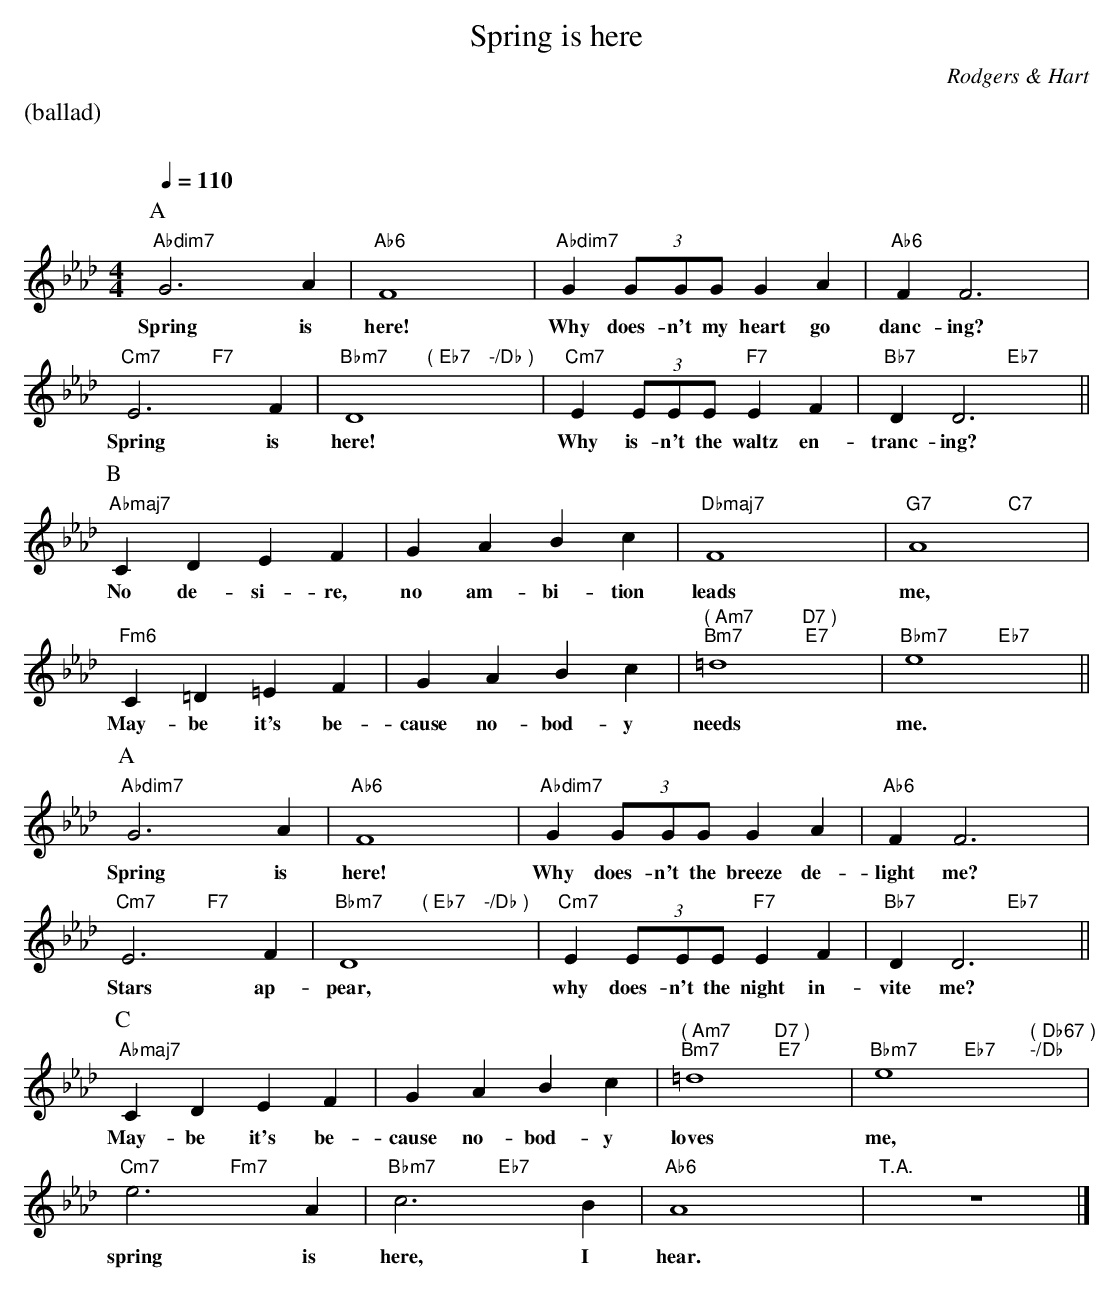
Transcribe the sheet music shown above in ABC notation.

X:1
T: Spring is here
M:4/4
L:1/4
C:Rodgers & Hart
Q:1/4=110
%%staves (chords melody)
K:Ab
%%text (ballad)
%%vskip 20
P: A
V:chords
"Abdim7"x2 x2 | "Ab6"x2 x2 | "Abdim7"x2 x2 | "Ab6"x2 x2 |
"Cm7"x2 "F7"x2 | "Bbm7"x2 "( Eb7 "x"-/Db )"x | "Cm7"x2 "F7"x2 | "Bb7"x2 "Eb7"x2 ||
V:melody
G3A | F4 | G(3G/G/G/ GA | FF3 |
w:Spring is here! Why does-n't my heart go danc-ing?
E3F | D4 | E(3E/E/E/ EF | DD3 ||
w:Spring is here! Why is-n't the waltz en-tranc-ing?
P: B
V:chords
"Abmaj7"x2 x2 | x2 x2 | "Dbmaj7"x2 x2 | "G7"x2 "C7"x2 |
"Fm6"x2 x2 | x2 x2 | "( Am7""Bm7"x2 "D7 )""E7"x2 | "Bbm7"x2 "Eb7"x2 ||
V:melody
CDEF | GABc | F4 | A4 |
w:No de-si-re, no am-bi-tion leads me,
C=D=EF | GABc | =d4 | e4 ||
w:May-be it's be-cause no-bod-y needs me.
P: A
V:chords
"Abdim7"x2 x2 | "Ab6"x2 x2 | "Abdim7"x2 x2 | "Ab6"x2 x2 |
"Cm7"x2 "F7"x2 | "Bbm7"x2 "( Eb7 "x"-/Db )"x | "Cm7"x2 "F7"x2 | "Bb7"x2 "Eb7"x2 ||
V:melody
G3A | F4 | G(3G/G/G/ GA | FF3 |
w:Spring is here! Why does-n't the breeze de-light me?
E3F | D4 | E(3E/E/E/ EF | DD3 ||
w:Stars ap-pear, why does-n't the night in-vite me?
P: C
V:chords
"Abmaj7"x2 x2 | x2 x2 | "( Am7""Bm7"x2 "D7 )""E7"x2 | "Bbm7"x2 "Eb7"x"( Db67 )""-/Db"x |
"Cm7"x2 "Fm7"x2 | "Bbm7"x2 "Eb7"x2 | "Ab6"x2 x2 | "T.A."x2 x2 |]
V:melody
CDEF | GABc | =d4 | e4 |
w:May-be it's be-cause no-bod-y loves me,
e3A | c3B | A4 | z4 |]
w:spring is here, I hear.
